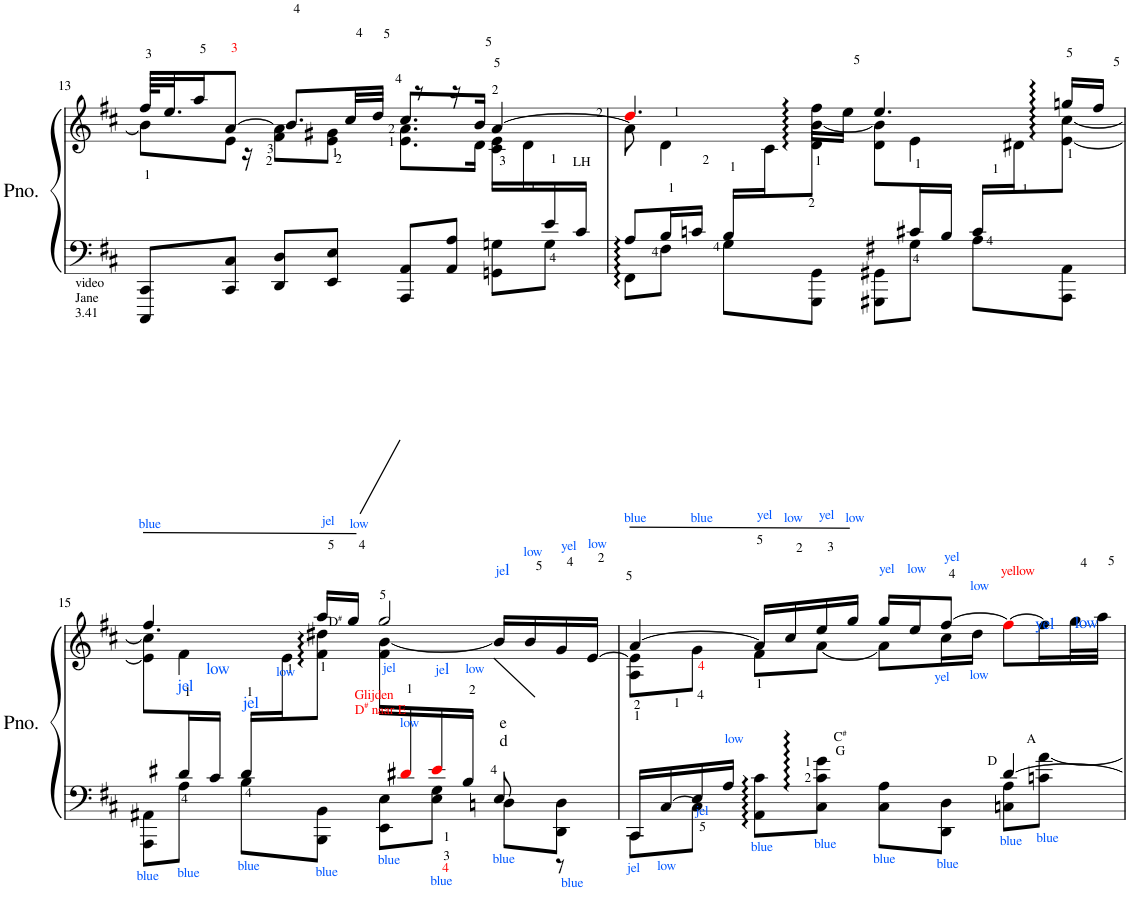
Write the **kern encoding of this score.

**kern	**kern
*part1	*part1
*staff2	*staff1
*I"Piano	*
*I'Pno.	*
!!LO:PB:g=z
*clefF4	*clefG2
*k[f#c#]	*k[f#c#]
*M4/4	*M4/4
*met(c)	*met(c)
=13	=13
*^	*^
*	*	*	*^
!LO:TX:b:t=video	!	!	!	!
!LO:TX:b:t=Jane	!	!	!	!
!LO:TX:b:t=3.41	!	!	!	!
*	*	*	*	*^
2..ryy	8CCC#/ 8CC#/L	64ff#/KLLL	8b<\L]	8.ryy	2...ryy
.	.	32.ee/J	.	.	.
.	.	16aa/J	.	.	.
.	8CC#/ 8C#/J	[8a/J	8e\J	.	.
.	.	.	.	16r	.
.	8DD/ 8D/L	64ryy	8f#\ 8a\]L	8.b/L	.
.	.	8.ryy	.	.	.
.	8EE/ 8E/J	.	8e\ 8g#X\J	.	.
.	.	.	.	32cc#/LL	.
.	.	32ryy	.	.	.
.	.	.	.	32dd/JJJ	.
.	.	32ryy	.	.	.
.	8AAA/ 8AA/L	.	8.e\ 8.a\L	8.cc#/L	.
.	.	8r	.	.	.
.	8AA/ 8A/J	.	.	.	.
.	.	16r	.	.	.
.	.	.	16d\Jk	16b/Jk	.
.	.	64ryy	.	.	.
.	.	32ryy	.	.	.
.	8GGn\ 8Gn\L	[4a/	16c#\ 16e\LL	4ryy	.
.	.	.	16d\	.	.
16e/	8G\J	.	8ryy	.	.
!	!	!	!	!	!LO:TX:b:t=LH
16c#/JJ	.	.	.	.	16ryy
=14	=14	=14	=14	=14	=14
*	*^	*	*	*	*
8ryy	8A/L	8FF#\L	4.ddi/	8a\]	8ryy	16ryy
*	*	*	*	*v	*v	*v
.	16B/L	8F#\J	.	4d\
.	16cn/JJ	.	.	.
.	16B/LL	8G\L	.	.
*	*	*	*^	*^
.	8.ryy	.	.	.	16ryy@	16c#\J
.	.	8GGG\ 8GG\J	16ff#\LL	8ryy	16ryy@	8d\ [8b\J
.	.	.	16ee\JJ	.	16ryy@	.
.	8GGG#X\ 8GG#X\L	2ryy	4.ee/	8d\ 8b\]L	8ryy@	2ryy
16c#X/L	8G#X\J	.	.	8.ryy	4e\	.
16B/JJ	.	.	.	.	.	.
16c#/LL	8A\L	.	.	.	.	.
8.ryy	.	.	.	16d#X\J	.	.
.	8AAA\ 8AA\J	.	16ggn/LL	[8e\ [8cc#\J	8ryy	.
.	.	.	16ff#/JJ	.	.	.
!!LO:LB:g=z
=15	=15	=15	=15	=15	=15	=15
*	*	*^	*	*	*	*
!	!	!	!	!LO:TX:a:color=#0055FF:t=blue	!	!	!
!LO:TX:b:color=#0055FF:t=blue	!	!	!	!	!	!	!
*	*	*	*	*	*	*^	*^
*	*	*	*	*	*	*	*	*	*
4ryy	8ryy	8AAA\ 8AA#X\L	2.ryy	4ryy	8e\] 8cc#\]L	8ryy	4.ff#/	8.ryy	2ryy
!	!	!	!	!	!LO:TX:b:color=#0055FF:t=jel	!	!	!	!
!	!LO:TX:b:color=#0055FF:t=blue	!	!	!	!	!	!	!	!
.	16d/L	8A#X\J	.	.	2..ryy	4f#\	.	.	.
!	!	!	!	!	!	!	!	!LO:TX:b:color=#0055FF:t=low	!
.	16c#/JJ	.	.	.	.	.	.	2ryy	.
!	!	!	!	!LO:TX:b:color=#0055FF:t=jel	!	!	!	!	!
!LO:TX:b:color=#0055FF:t=blue	!	!	!	!	!	!	!	!	!
16d/LL	2.ryy	8B\L	.	16ryy	.	.	.	.	.
!	!	!	!	!LO:TX:b:color=#0055FF:t=low	!	!	!	!	!
4ryy	.	.	.	16e\J	.	.	.	.	.
!	!	!	!	!LO:TX:a:t=D	!	!	!	!	!
!	!	!	!	!LO:TX:a:t=#	!	!	!	!	!
!	!	!	!	!LO:TX:a:color=#0055FF:t=jel	!	!	!	!	!
!	!	!LO:TX:b:color=#0055FF:t=blue	!	!	!	!	!	!	!
.	.	8BBB\ 8BB\J	.	8f#\ 8dd#X\J	.	2ryy	16aa/LL	.	.
!	!	!	!	!	!	!	!LO:TX:a:color=#0055FF:t=low	!	!
.	.	.	.	.	.	.	16gg/JJ	.	.
!	!	!	!	!LO:TX:b:color=#0055FF:t=jel	!	!	!	!	!
!	!	!LO:TX:b:color=#0055FF:t=blue	!	!	!	!	!	!	!
.	.	8EE\ 8E\L	.	16f#\ [16b\LL	.	.	2gg/	.	8ryy
!	!	!	!	!LO:TX:b:color=#FF0000:t=Glijden	!	!	!	!	!
!	!	!	!	!LO:TX:b:t=D	!	!	!	!	!
!	!	!	!	!LO:TX:b:t=#	!	!	!	!	!
!	!	!	!	!LO:TX:b:t=naar E	!	!	!	!	!
!	!	!	!	!LO:TX:b:color=#0055FF:t=low	!	!	!	!	!
16d#Xi/	.	.	.	8.ryy	.	.	.	.	.
!	!	!	!	!	!	!	!	!	!LO:TX:b:color=#0055FF:t=je
!	!	!	!	!	!	!	!	!	!LO:TX:b:t=l
!LO:TX:b:color=#0055FF:t=blue	!	!	!	!	!	!	!	!	!
16e<i/	.	8E\<< 8G\<<J	.	.	.	.	.	.	4.ryy
!	!	!	!	!	!	!	!	!LO:TX:b:color=#0055FF:t=low	!
16B/JJ	.	.	.	.	.	.	.	4ryy	.
!	!	!	!	!LO:TX:a:color=#0055FF:t=je	!	!	!	!	!
!	!	!	!	!LO:TX:a:t=l	!	!	!	!	!
!LO:TX:a:t=e	!	!	!	!	!	!	!	!	!
!LO:TX:a:t=d	!	!	!	!	!	!	!	!	!
!LO:TX:b:color=#0055FF:t=blue	!	!	!	!	!	!	!	!	!
4ryy	.	8Dn\L	8E/	16b/LL]	.	.	.	.	.
!	!	!	!	!LO:TX:a:color=#0055FF:t=low	!	!	!	!	!
.	.	.	.	16b/	.	.	.	.	.
!	!	!	!	!LO:TX:a:color=#0055FF:t=yel	!	!	!	!	!
!	!	!LO:TX:b:color=#0055FF:t=blue	!	!	!	!	!	!	!
.	.	8DD\ 8D\J	8r	16g/	.	8ryy	.	.	.
!	!	!	!	!LO:TX:a:color=#0055FF:t=low	!	!	!	!	!
.	.	.	.	[16e/JJ	.	.	.	16ryy	.
*	*v	*v	*v	*	*	*	*	*	*
=16	=16	=16	=16	=16	=16	=16	=16
!	!	!LO:TX:a:color=#0055FF:t=blue	!	!	!	!	!
!LO:TX:b:color=#0055FF:t=jel	!	!	!	!	!	!	!
*	*	*	*	*v	*v	*v	*v
8CC#\L	16CC#/LL	[4a/	8A\ 8e\]L	4ryy
!	!LO:TX:b:color=#0055FF:t=low	!	!	!
.	[16C#/	.	.	.
!	!	!	!LO:TX:a:color=#0055FF:t=blue	!
!LO:TX:a:color=#0055FF:t=jel	!	!	!	!
8C#\J]	16E/	.	8g\J	.
!	!LO:TX:a:color=#0055FF:t=low	!	!	!
.	16A/JJ	.	.	.
!	!	!LO:TX:a:color=#0055FF:t=yel	!	!
!LO:TX:b:color=#0055FF:t=blue	!	!	!	!
8AA\ 8c#\L	2ryy	16a/LL]	4ryy	8f#\L
!	!	!LO:TX:a:color=#0055FF:t=low	!	!
.	.	16cc#/	.	.
!	!	!LO:TX:a:color=#0055FF:t=yel	!	!
!LO:TX:a:t=G	!	!	!	!
!LO:TX:a:t=C	!	!	!	!
!LO:TX:a:t=#	!	!	!	!
!LO:TX:b:color=#0055FF:t=blue	!	!	!	!
8C#\ 8c#\ 8g\J	.	16ee/	.	[8a\J
!	!	!LO:TX:a:color=#0055FF:t=low	!	!
.	.	16gg/JJ	.	.
!	!	!LO:TX:a:color=#0055FF:t=yel	!	!
!LO:TX:b:color=#0055FF:t=blue	!	!	!	!
8C#\ 8A\L	.	16gg/LL	8a\L]	2ryy
!	!	!LO:TX:a:color=#0055FF:t=low	!	!
.	.	16ee/J	.	.
!	!	!LO:TX:a:color=#0055FF:t=yel	!	!
!	!	!LO:TX:b:color=#0055FF:t=yel	!	!
!LO:TX:b:color=#0055FF:t=blue	!	!	!	!
8DD\ 8D\J	.	[8ff#/J	16cc#\L	.
!	!	!	!LO:TX:b:color=#0055FF:t=low	!
!	!	!	!LO:TX:a:color=#0055FF:t=low	!
.	.	.	16dd\JJ	.
!	!	!LO:TX:a:color=#FF0000:t=yellow	!	!
!LO:TX:b:color=#0055FF:t=blue	!	!	!	!
!LO:TX:a:t=D	!	!	!	!
8Cn\ 8A\L	[4d/	8ff#i\L_	4ryy	.
!	!	!LO:TX:a:color=#0055FF:t=yel	!	!
!LO:TX:a:t=A	!	!	!	!
!LO:TX:b:color=#0055FF:t=blue	!	!	!	!
8cn\ [8a\J	.	16ff#\L]	.	.
!	!	!LO:TX:a:color=#0055FF:t=low	!	!
.	.	32gg\L	.	.
.	.	32aa\JJJ	.	.
*v	*v	*	*	*
*	*v	*v	*v
=	=
*-	*-
